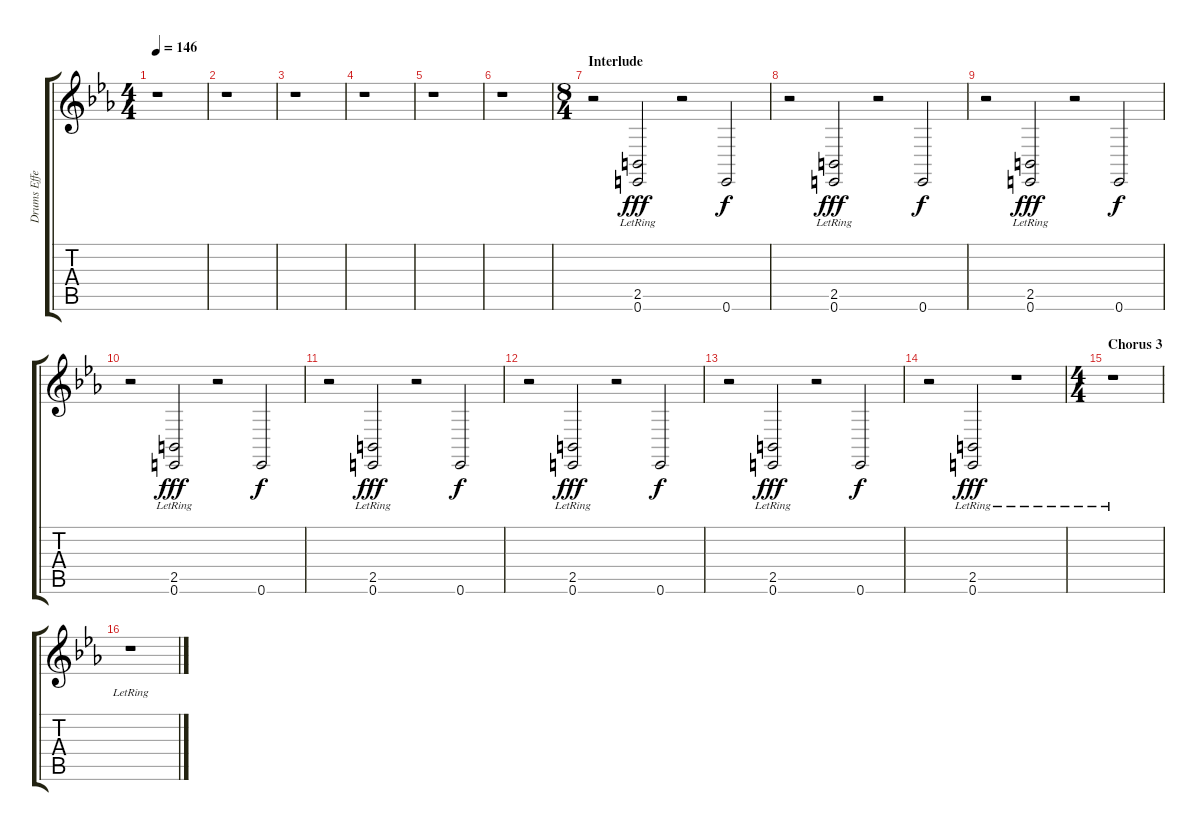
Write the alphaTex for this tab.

\track ("Drums Effect 1" "Drums Effe") {instrument timpani}
\staff {score tabs}
\tuning (E4 B3 G3 D3 A2 E2) {hide}
\ts (4 4)
\tempo 146
\clef g2
\ks eb
r.1{dy f} |
r.1 |
r.1 |
r.1 |
r.1 |
r.1 |
\ts (8 4)
\section ("" "Interlude")
r.2{instrument timpani} (2.5{lr} 0.6{lr}).2{dy fff} r.2 0.6.2{dy f} |
r.2 (2.5{lr} 0.6{lr}).2{dy fff} r.2 0.6.2{dy f} |
r.2 (2.5{lr} 0.6{lr}).2{dy fff} r.2 0.6.2{dy f} |
r.2 (2.5{lr} 0.6{lr}).2{dy fff} r.2 0.6.2{dy f} |
r.2 (2.5{lr} 0.6{lr}).2{dy fff} r.2 0.6.2{dy f} |
r.2 (2.5{lr} 0.6{lr}).2{dy fff} r.2 0.6.2{dy f} |
r.2 (2.5{lr} 0.6{lr}).2{dy fff} r.2 0.6.2{dy f} |
r.2 (2.5{lr} 0.6{lr}).2{dy fff} r.1 |
\ts (4 4)
\section ("" "Chorus 3")
r.1 |
r.1
